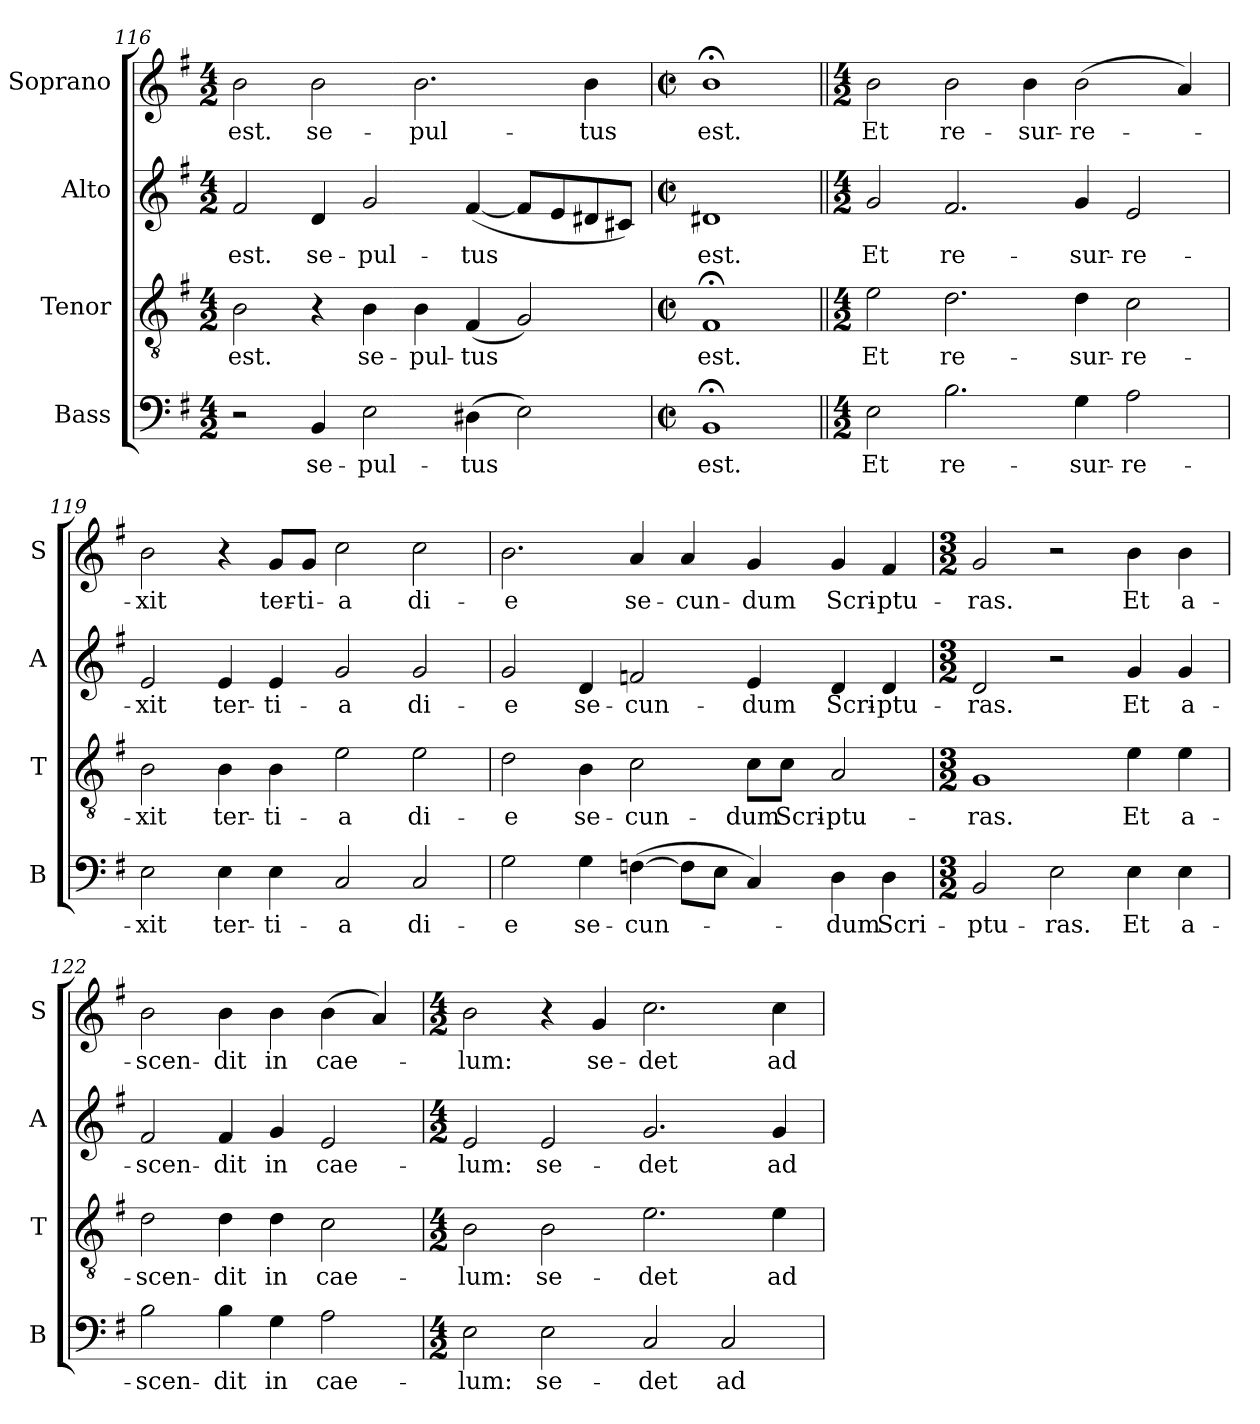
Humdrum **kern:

**kern	**text	**kern	**text	**kern	**text	**kern	**text
*part4	*part4	*part3	*part3	*part2	*part2	*part1	*part1
*staff4	*staff4	*staff3	*staff3	*staff2	*staff2	*staff1	*staff1
*I"Bass	*	*I"Tenor	*	*I"Alto	*	*I"Soprano	*
*I'B	*	*I'T	*	*I'A	*	*I'S	*
!!LO:LB:g=z
*clefF4	*	*clefGv2	*	*clefG2	*	*clefG2	*
*k[f#]	*	*k[f#]	*	*k[f#]	*	*k[f#]	*
*G:	*	*G:	*	*G:	*	*G:	*
*M4/2	*	*M4/2	*	*M4/2	*	*M4/2	*
=116	=116	=116	=116	=116	=116	=116	=116
!	!	!	!LO:LY:b	!	!LO:LY:b	!	!LO:LY:b
2r	.	2B\	est.	2f#/	est.	2b\	est.
!	!LO:LY:b	!	!	!	!LO:LY:b	!	!LO:LY:b
4BB/	se-	4r	.	4d/	se-	2b\	se-
!	!LO:LY:b	!	!LO:LY:b	!	!LO:LY:b	!	!
2E\	-pul-	4B\	se-	2g/	-pul-	.	.
!	!	!	!LO:LY:b	!	!	!	!LO:LY:b
.	.	4B\	-pul-	.	.	2.b\	-pul-
!	!LO:LY:b	!	!LO:LY:b	!	!LO:LY:b	!	!
(>4D#X\	-tus	(<4F#/	-tus	(<[4f#/	-tus	.	.
2E\)	.	2G/)	.	8f#/L]	.	.	.
.	.	.	.	8e/	.	.	.
!	!	!	!	!	!	!	!LO:LY:b
.	.	.	.	8d#X/	.	4b\	-tus
.	.	.	.	8c#X/J)	.	.	.
!!LO:PB:g=z
=117	=117	=117	=117	=117	=117	=117	=117
*M2/2	*	*M2/2	*	*M2/2	*	*M2/2	*
*met(c|)	*	*met(c|)	*	*met(c|)	*	*met(c|)	*
!	!LO:LY:b	!	!LO:LY:b	!	!LO:LY:b	!	!LO:LY:b
1BB;<	est.	1F#;<	est.	1d#X	est.	1b;<	est.
=118||	=118||	=118||	=118||	=118||	=118||	=118||	=118||
*M4/2	*	*M4/2	*	*M4/2	*	*M4/2	*
!	!LO:LY:b	!	!LO:LY:b	!	!LO:LY:b	!	!LO:LY:b
2E\	Et	2e\	Et	2g/	Et	2b\	Et
!	!LO:LY:b	!	!LO:LY:b	!	!LO:LY:b	!	!LO:LY:b
2.B\	re-	2.d\	re-	2.f#/	re-	2b\	re-
!	!	!	!	!	!	!	!LO:LY:b
.	.	.	.	.	.	4b\	-sur-
!	!LO:LY:b	!	!LO:LY:b	!	!LO:LY:b	!	!LO:LY:b
4G\	-sur-	4d\	-sur-	4g/	-sur-	(>2b\	-re-
!	!LO:LY:b	!	!LO:LY:b	!	!LO:LY:b	!	!
2A\	-re-	2c\	-re-	2e/	-re-	.	.
.	.	.	.	.	.	4a/)	.
=119	=119	=119	=119	=119	=119	=119	=119
!	!LO:LY:b	!	!LO:LY:b	!	!LO:LY:b	!	!LO:LY:b
2E\	-xit	2B\	-xit	2e/	-xit	2b\	-xit
!	!LO:LY:b	!	!LO:LY:b	!	!LO:LY:b	!	!
4E\	ter-	4B\	ter-	4e/	ter-	4r	.
!	!LO:LY:b	!	!LO:LY:b	!	!LO:LY:b	!	!LO:LY:b
4E\	-ti-	4B\	-ti-	4e/	-ti-	8g/L	ter-
!	!	!	!	!	!	!	!LO:LY:b
.	.	.	.	.	.	8g/J	-ti-
!	!LO:LY:b	!	!LO:LY:b	!	!LO:LY:b	!	!LO:LY:b
2C/	-a	2e\	-a	2g/	-a	2cc\	-a
!	!LO:LY:b	!	!LO:LY:b	!	!LO:LY:b	!	!LO:LY:b
2C/	di-	2e\	di-	2g/	di-	2cc\	di-
=120	=120	=120	=120	=120	=120	=120	=120
!	!LO:LY:b	!	!LO:LY:b	!	!LO:LY:b	!	!LO:LY:b
2G\	-e	2d\	-e	2g/	-e	2.b\	-e
!	!LO:LY:b	!	!LO:LY:b	!	!LO:LY:b	!	!
4G\	se-	4B\	se-	4d/	se-	.	.
!	!LO:LY:b	!	!LO:LY:b	!	!LO:LY:b	!	!LO:LY:b
(>[4Fn\	-cun-	2c\	-cun-	2fn/	-cun-	4a/	se-
!	!	!	!	!	!	!	!LO:LY:b
8F\L]	.	.	.	.	.	4a/	-cun-
8E\J	.	.	.	.	.	.	.
!	!	!	!LO:LY:b	!	!LO:LY:b	!	!LO:LY:b
4C/)	.	8c\L	-dum	4e/	-dum	4g/	-dum
!	!	!	!LO:LY:b	!	!	!	!
.	.	8c\J	Scri-	.	.	.	.
!	!LO:LY:b	!	!LO:LY:b	!	!LO:LY:b	!	!LO:LY:b
4D\	-dum	2A/	-ptu-	4d/	Scri-	4g/	Scri-
!	!LO:LY:b	!	!	!	!LO:LY:b	!	!LO:LY:b
4D\	Scri-	.	.	4d/	-ptu-	4f#/	-ptu-
!!LO:LB:g=z
=121	=121	=121	=121	=121	=121	=121	=121
*M3/2	*	*M3/2	*	*M3/2	*	*M3/2	*
!	!LO:LY:b	!	!LO:LY:b	!	!LO:LY:b	!	!LO:LY:b
2BB/	-ptu-	1G	-ras.	2d/	-ras.	2g/	-ras.
!	!LO:LY:b	!	!	!	!	!	!
2E\	-ras.	.	.	2r	.	2r	.
!	!LO:LY:b	!	!LO:LY:b	!	!LO:LY:b	!	!LO:LY:b
4E\	Et	4e\	Et	4g/	Et	4b\	Et
!	!LO:LY:b	!	!LO:LY:b	!	!LO:LY:b	!	!LO:LY:b
4E\	a-	4e\	a-	4g/	a-	4b\	a-
=122	=122	=122	=122	=122	=122	=122	=122
!	!LO:LY:b	!	!LO:LY:b	!	!LO:LY:b	!	!LO:LY:b
2B\	-scen-	2d\	-scen-	2f#/	-scen-	2b\	-scen-
!	!LO:LY:b	!	!LO:LY:b	!	!LO:LY:b	!	!LO:LY:b
4B\	-dit	4d\	-dit	4f#/	-dit	4b\	-dit
!	!LO:LY:b	!	!LO:LY:b	!	!LO:LY:b	!	!LO:LY:b
4G\	in	4d\	in	4g/	in	4b\	in
!	!LO:LY:b	!	!LO:LY:b	!	!LO:LY:b	!	!LO:LY:b
2A\	cae-	2c\	cae-	2e/	cae-	(>4b\	cae-
.	.	.	.	.	.	4a/)	.
=123	=123	=123	=123	=123	=123	=123	=123
*M4/2	*	*M4/2	*	*M4/2	*	*M4/2	*
!	!LO:LY:b	!	!LO:LY:b	!	!LO:LY:b	!	!LO:LY:b
2E\	-lum:	2B\	-lum:	2e/	-lum:	2b\	-lum:
!	!LO:LY:b	!	!LO:LY:b	!	!LO:LY:b	!	!
2E\	se-	2B\	se-	2e/	se-	4r	.
!	!	!	!	!	!	!	!LO:LY:b
.	.	.	.	.	.	4g/	se-
!	!LO:LY:b	!	!LO:LY:b	!	!LO:LY:b	!	!LO:LY:b
2C/	-det	2.e\	-det	2.g/	-det	2.cc\	-det
!	!LO:LY:b	!	!	!	!	!	!
2C/	ad	.	.	.	.	.	.
!	!	!	!LO:LY:b	!	!LO:LY:b	!	!LO:LY:b
.	.	4e\	ad	4g/	ad	4cc\	ad
=	=	=	=	=	=	=	=
*-	*-	*-	*-	*-	*-	*-	*-
